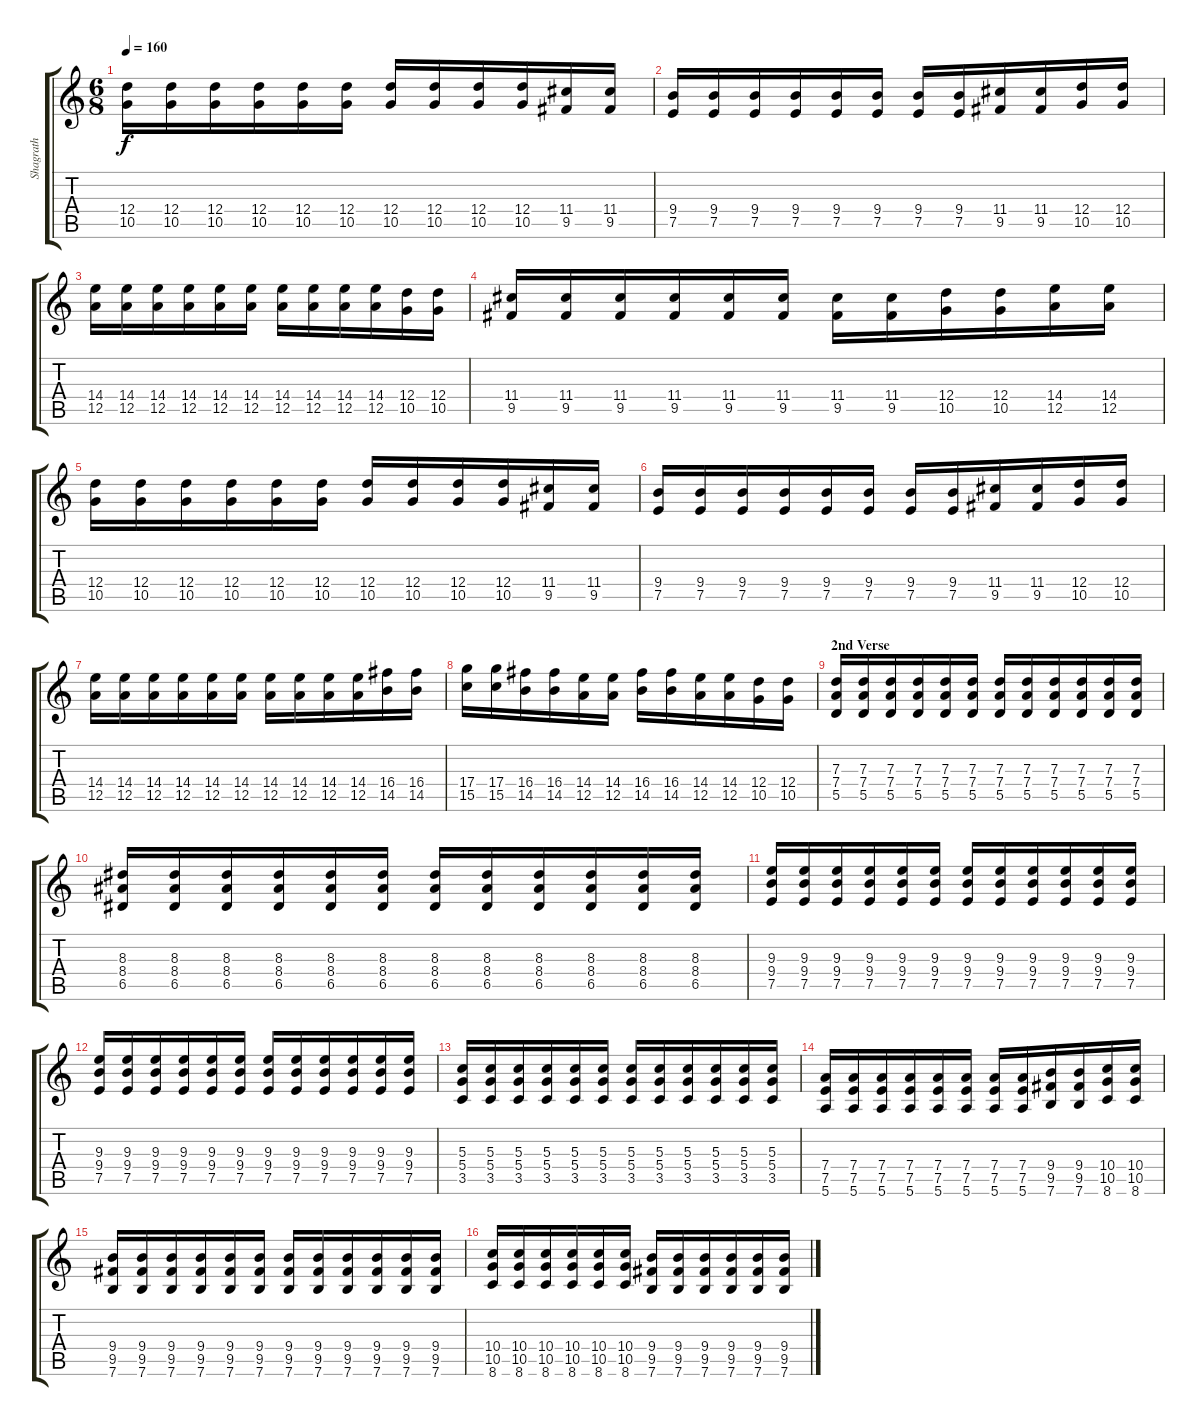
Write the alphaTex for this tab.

\track ("Shagrath" "Shagrath") {instrument distortionguitar}
\staff {score tabs}
\tuning (E4 B3 G3 D3 A2 E2) {hide}
\ts (6 8)
\tempo 160
\clef g2
\ks c
(12.4 10.5).16{dy f} (12.4 10.5).16 (12.4 10.5).16 (12.4 10.5).16 (12.4 10.5).16 (12.4 10.5).16 (12.4 10.5).16 (12.4 10.5).16 (12.4 10.5).16 (12.4 10.5).16 (11.4 9.5).16 (11.4 9.5).16 |
(9.4 7.5).16 (9.4 7.5).16 (9.4 7.5).16 (9.4 7.5).16 (9.4 7.5).16 (9.4 7.5).16 (9.4 7.5).16 (9.4 7.5).16 (11.4 9.5).16 (11.4 9.5).16 (12.4 10.5).16 (12.4 10.5).16 |
(14.4 12.5).16 (14.4 12.5).16 (14.4 12.5).16 (14.4 12.5).16 (14.4 12.5).16 (14.4 12.5).16 (14.4 12.5).16 (14.4 12.5).16 (14.4 12.5).16 (14.4 12.5).16 (12.4 10.5).16 (12.4 10.5).16 |
(11.4 9.5).16 (11.4 9.5).16 (11.4 9.5).16 (11.4 9.5).16 (11.4 9.5).16 (11.4 9.5).16 (11.4 9.5).16 (11.4 9.5).16 (12.4 10.5).16 (12.4 10.5).16 (14.4 12.5).16 (14.4 12.5).16 |
(12.4 10.5).16 (12.4 10.5).16 (12.4 10.5).16 (12.4 10.5).16 (12.4 10.5).16 (12.4 10.5).16 (12.4 10.5).16 (12.4 10.5).16 (12.4 10.5).16 (12.4 10.5).16 (11.4 9.5).16 (11.4 9.5).16 |
(9.4 7.5).16 (9.4 7.5).16 (9.4 7.5).16 (9.4 7.5).16 (9.4 7.5).16 (9.4 7.5).16 (9.4 7.5).16 (9.4 7.5).16 (11.4 9.5).16 (11.4 9.5).16 (12.4 10.5).16 (12.4 10.5).16 |
(14.4 12.5).16 (14.4 12.5).16 (14.4 12.5).16 (14.4 12.5).16 (14.4 12.5).16 (14.4 12.5).16 (14.4 12.5).16 (14.4 12.5).16 (14.4 12.5).16 (14.4 12.5).16 (16.4 14.5).16 (16.4 14.5).16 |
(17.4 15.5).16 (17.4 15.5).16 (16.4 14.5).16 (16.4 14.5).16 (14.4 12.5).16 (14.4 12.5).16 (16.4 14.5).16 (16.4 14.5).16 (14.4 12.5).16 (14.4 12.5).16 (12.4 10.5).16 (12.4 10.5).16 |
\section ("" "2nd Verse")
(7.3 7.4 5.5).16 (7.3 7.4 5.5).16 (7.3 7.4 5.5).16 (7.3 7.4 5.5).16 (7.3 7.4 5.5).16 (7.3 7.4 5.5).16 (7.3 7.4 5.5).16 (7.3 7.4 5.5).16 (7.3 7.4 5.5).16 (7.3 7.4 5.5).16 (7.3 7.4 5.5).16 (7.3 7.4 5.5).16 |
(8.3 8.4 6.5).16 (8.3 8.4 6.5).16 (8.3 8.4 6.5).16 (8.3 8.4 6.5).16 (8.3 8.4 6.5).16 (8.3 8.4 6.5).16 (8.3 8.4 6.5).16 (8.3 8.4 6.5).16 (8.3 8.4 6.5).16 (8.3 8.4 6.5).16 (8.3 8.4 6.5).16 (8.3 8.4 6.5).16 |
(9.3 9.4 7.5).16 (9.3 9.4 7.5).16 (9.3 9.4 7.5).16 (9.3 9.4 7.5).16 (9.3 9.4 7.5).16 (9.3 9.4 7.5).16 (9.3 9.4 7.5).16 (9.3 9.4 7.5).16 (9.3 9.4 7.5).16 (9.3 9.4 7.5).16 (9.3 9.4 7.5).16 (9.3 9.4 7.5).16 |
(9.3 9.4 7.5).16 (9.3 9.4 7.5).16 (9.3 9.4 7.5).16 (9.3 9.4 7.5).16 (9.3 9.4 7.5).16 (9.3 9.4 7.5).16 (9.3 9.4 7.5).16 (9.3 9.4 7.5).16 (9.3 9.4 7.5).16 (9.3 9.4 7.5).16 (9.3 9.4 7.5).16 (9.3 9.4 7.5).16 |
(5.3 5.4 3.5).16 (5.3 5.4 3.5).16 (5.3 5.4 3.5).16 (5.3 5.4 3.5).16 (5.3 5.4 3.5).16 (5.3 5.4 3.5).16 (5.3 5.4 3.5).16 (5.3 5.4 3.5).16 (5.3 5.4 3.5).16 (5.3 5.4 3.5).16 (5.3 5.4 3.5).16 (5.3 5.4 3.5).16 |
(7.4 7.5 5.6).16 (7.4 7.5 5.6).16 (7.4 7.5 5.6).16 (7.4 7.5 5.6).16 (7.4 7.5 5.6).16 (7.4 7.5 5.6).16 (7.4 7.5 5.6).16 (7.4 7.5 5.6).16 (9.4 9.5 7.6).16 (9.4 9.5 7.6).16 (10.4 10.5 8.6).16 (10.4 10.5 8.6).16 |
(9.4 9.5 7.6).16 (9.4 9.5 7.6).16 (9.4 9.5 7.6).16 (9.4 9.5 7.6).16 (9.4 9.5 7.6).16 (9.4 9.5 7.6).16 (9.4 9.5 7.6).16 (9.4 9.5 7.6).16 (9.4 9.5 7.6).16 (9.4 9.5 7.6).16 (9.4 9.5 7.6).16 (9.4 9.5 7.6).16 |
(10.4 10.5 8.6).16 (10.4 10.5 8.6).16 (10.4 10.5 8.6).16 (10.4 10.5 8.6).16 (10.4 10.5 8.6).16 (10.4 10.5 8.6).16 (9.4 9.5 7.6).16 (9.4 9.5 7.6).16 (9.4 9.5 7.6).16 (9.4 9.5 7.6).16 (9.4 9.5 7.6).16 (9.4 9.5 7.6).16
